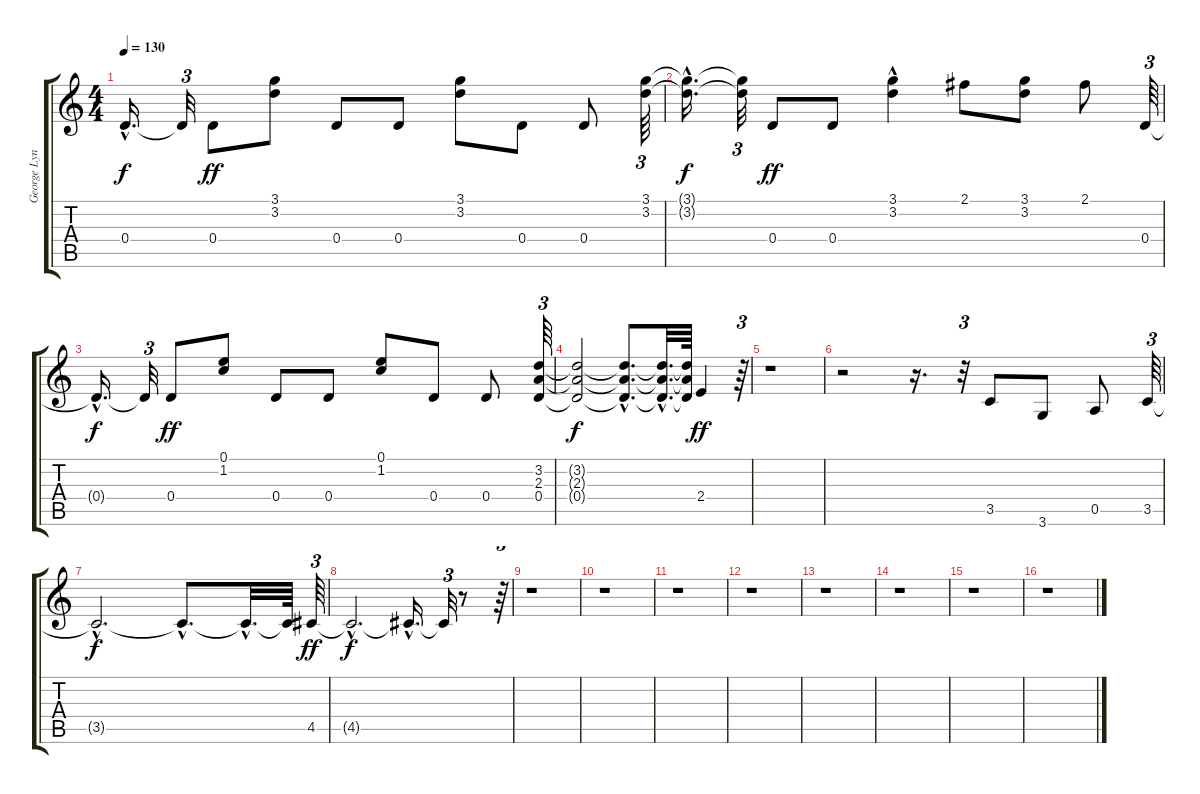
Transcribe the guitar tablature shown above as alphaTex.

\track ("George Lynch II" "George Lyn") {instrument overdrivenguitar}
\staff {score tabs}
\tuning (E4 B3 G3 D3 A2 E2) {hide}
\ts (4 4)
\tempo 130
\clef g2
\ks c
0.4{hac t}.16{d dy f} 0.4{t}.32{tu (3 2)} 0.4.8{dy ff} (3.1 3.2).8 0.4.8 0.4.8 (3.1 3.2).8 0.4.8 0.4.8 (3.1 3.2).64{tu (3 2)} |
(3.1{hac t} 3.2{hac t}).16{d dy f} (3.1{t} 3.2{t}).32{tu (3 2)} 0.4.8{dy ff} 0.4.8 (3.1 3.2{hac}).4 2.1.8 (3.1 3.2).8 2.1.8 0.4.64{tu (3 2)} |
0.4{hac t}.16{d dy f} 0.4{t}.32{tu (3 2)} 0.4.8{dy ff} (0.1 1.2).8 0.4.8 0.4.8 (0.1 1.2).8 0.4.8 0.4.8 (3.2 2.3 0.4).64{tu (3 2)} |
(3.2{t} 2.3{t} 0.4{t}).2{dy f} (3.2{hac t} 2.3{hac t} 0.4{hac t}).8{d} (3.2{hac t} 2.3{hac t} 0.4{hac t}).32{d} (3.2{t} 2.3{t} 0.4{t}).64 2.4.4{dy ff} r.64{tu (3 2)} |
r.1 |
r.2 r.16{d} r.32{tu (3 2)} 3.5.8 3.6.8 0.5.8 3.5.64{tu (3 2)} |
3.5{hac t}.2{d dy f} 3.5{hac t}.8{d} 3.5{hac t}.32{d} 3.5{t}.64 4.5.64{tu (3 2) dy ff} |
4.5{hac t}.2{d dy f} 4.5{hac t}.16{d} 4.5{t}.32{tu (3 2)} r.8 r.64{tu (3 2)} |
r.1 |
r.1 |
r.1 |
r.1 |
r.1 |
r.1 |
r.1 |
r.1
